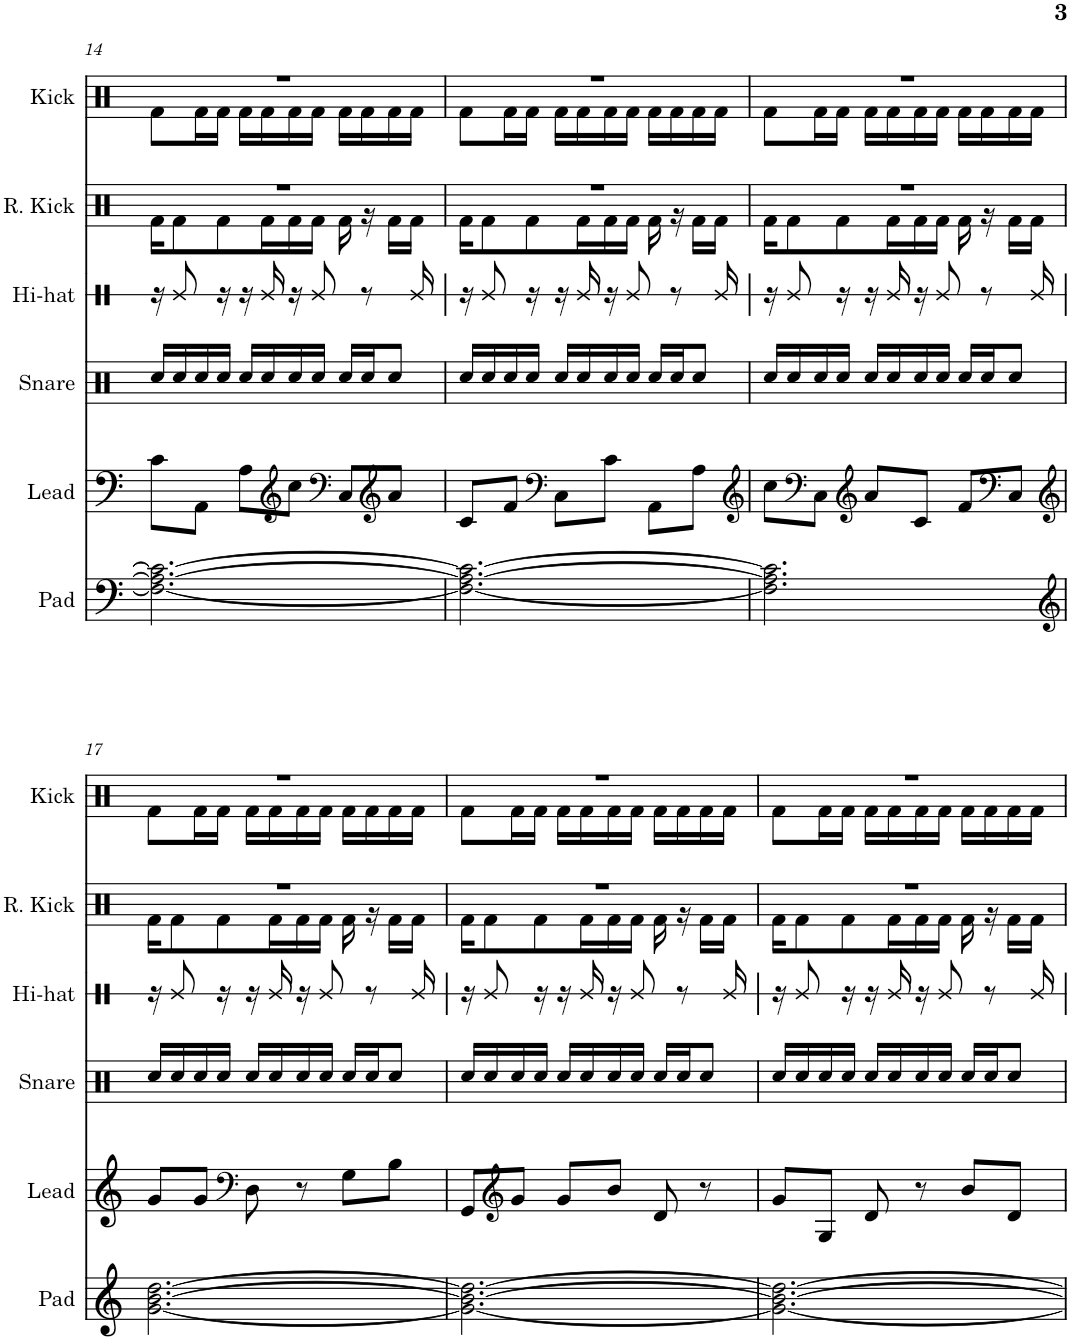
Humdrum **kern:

**kern	**kern	**kern	**kern	**kern	**kern
*part6	*part5	*part4	*part3	*part2	*part1
*staff6	*staff5	*staff4	*staff3	*staff2	*staff1
*I"Pad	*I"Lead	*I"Snare	*I"Hi-hat	*I"Reverb Kick	*I"Kick
*I'Pad	*I'Lead	*I'Snare	*I'Hi-hat	*I'R. Kick	*I'Kick
!!LO:PB:g=z
*clefF4	*clefF4	*clefX	*clefX	*clefX	*clefX
*k[]	*k[]	*k[]	*k[]	*k[]	*k[]
*M3/4	*M3/4	*M3/4	*M3/4	*M3/4	*M3/4
=14	=14	=14	=14	=14	=14
*	*	*	*	*^	*^
2.F\_ 2.A\_ 2.c\_	8c\L	16Rcc/LL	16r	2.r	16Rf\KL	2.r	8Rf\L
.	.	16Rcc/	8Re/	.	8Rf\	.	.
.	8AA\J	16Rcc/	.	.	.	.	16Rf\L
.	.	16Rcc/JJ	16r	.	8Rf\	.	16Rf\JJ
.	8A\L	16Rcc/LL	16r	.	.	.	16Rf\LL
.	.	16Rcc/	16Re/	.	16Rf\L	.	16Rf\
*	*clefG2	*	*	*	*	*	*
.	8cc\J	16Rcc/	16r	.	16Rf\	.	16Rf\
.	.	16Rcc/JJ	8Re/	.	16Rf\JJ	.	16Rf\JJ
*	*clefF4	*	*	*	*	*	*
.	8C/L	16Rcc/LL	.	.	16Rf\	.	16Rf\LL
.	.	16Rcc/J	8r	.	16r	.	16Rf\
*	*clefG2	*	*	*	*	*	*
.	8a/J	8Rcc/J	.	.	16Rf\LL	.	16Rf\
.	.	.	16Re/	.	16Rf\JJ	.	16Rf\JJ
=15	=15	=15	=15	=15	=15	=15	=15
2.F\_ 2.A\_ 2.c\_	8c/L	16Rcc/LL	16r	2.r	16Rf\KL	2.r	8Rf\L
.	.	16Rcc/	8Re/	.	8Rf\	.	.
.	8f/J	16Rcc/	.	.	.	.	16Rf\L
.	.	16Rcc/JJ	16r	.	8Rf\	.	16Rf\JJ
*	*clefF4	*	*	*	*	*	*
.	8C\L	16Rcc/LL	16r	.	.	.	16Rf\LL
.	.	16Rcc/	16Re/	.	16Rf\L	.	16Rf\
.	8c\J	16Rcc/	16r	.	16Rf\	.	16Rf\
.	.	16Rcc/JJ	8Re/	.	16Rf\JJ	.	16Rf\JJ
.	8AA\L	16Rcc/LL	.	.	16Rf\	.	16Rf\LL
.	.	16Rcc/J	8r	.	16r	.	16Rf\
.	8A\J	8Rcc/J	.	.	16Rf\LL	.	16Rf\
.	.	.	16Re/	.	16Rf\JJ	.	16Rf\JJ
=16	=16	=16	=16	=16	=16	=16	=16
*	*clefG2	*	*	*	*	*	*
2.F\] 2.A\] 2.c\]	8cc\L	16Rcc/LL	16r	2.r	16Rf\KL	2.r	8Rf\L
.	.	16Rcc/	8Re/	.	8Rf\	.	.
*	*clefF4	*	*	*	*	*	*
.	8C\J	16Rcc/	.	.	.	.	16Rf\L
.	.	16Rcc/JJ	16r	.	8Rf\	.	16Rf\JJ
*	*clefG2	*	*	*	*	*	*
.	8a/L	16Rcc/LL	16r	.	.	.	16Rf\LL
.	.	16Rcc/	16Re/	.	16Rf\L	.	16Rf\
.	8c/J	16Rcc/	16r	.	16Rf\	.	16Rf\
.	.	16Rcc/JJ	8Re/	.	16Rf\JJ	.	16Rf\JJ
.	8f/L	16Rcc/LL	.	.	16Rf\	.	16Rf\LL
.	.	16Rcc/J	8r	.	16r	.	16Rf\
*	*clefF4	*	*	*	*	*	*
.	8C/J	8Rcc/J	.	.	16Rf\LL	.	16Rf\
.	.	.	16Re/	.	16Rf\JJ	.	16Rf\JJ
!!LO:LB:g=z	!!
=17	=17	=17	=17	=17	=17	=17	=17
*clefG2	*clefG2	*	*	*	*	*	*
[2.g\ [2.b\ [2.dd\	8g/L	16Rcc/LL	16r	2.r	16Rf\KL	2.r	8Rf\L
.	.	16Rcc/	8Re/	.	8Rf\	.	.
.	8g/J	16Rcc/	.	.	.	.	16Rf\L
.	.	16Rcc/JJ	16r	.	8Rf\	.	16Rf\JJ
*	*clefF4	*	*	*	*	*	*
.	8D\	16Rcc/LL	16r	.	.	.	16Rf\LL
.	.	16Rcc/	16Re/	.	16Rf\L	.	16Rf\
.	8r	16Rcc/	16r	.	16Rf\	.	16Rf\
.	.	16Rcc/JJ	8Re/	.	16Rf\JJ	.	16Rf\JJ
.	8G\L	16Rcc/LL	.	.	16Rf\	.	16Rf\LL
.	.	16Rcc/J	8r	.	16r	.	16Rf\
.	8B\J	8Rcc/J	.	.	16Rf\LL	.	16Rf\
.	.	.	16Re/	.	16Rf\JJ	.	16Rf\JJ
=18	=18	=18	=18	=18	=18	=18	=18
2.g\_ 2.b\_ 2.dd\_	8GG/L	16Rcc/LL	16r	2.r	16Rf\KL	2.r	8Rf\L
.	.	16Rcc/	8Re/	.	8Rf\	.	.
*	*clefG2	*	*	*	*	*	*
.	8g/J	16Rcc/	.	.	.	.	16Rf\L
.	.	16Rcc/JJ	16r	.	8Rf\	.	16Rf\JJ
.	8g/L	16Rcc/LL	16r	.	.	.	16Rf\LL
.	.	16Rcc/	16Re/	.	16Rf\L	.	16Rf\
.	8b/J	16Rcc/	16r	.	16Rf\	.	16Rf\
.	.	16Rcc/JJ	8Re/	.	16Rf\JJ	.	16Rf\JJ
.	8d/	16Rcc/LL	.	.	16Rf\	.	16Rf\LL
.	.	16Rcc/J	8r	.	16r	.	16Rf\
.	8r	8Rcc/J	.	.	16Rf\LL	.	16Rf\
.	.	.	16Re/	.	16Rf\JJ	.	16Rf\JJ
=19	=19	=19	=19	=19	=19	=19	=19
2.g\_ 2.b\_ 2.dd\_	8g/L	16Rcc/LL	16r	2.r	16Rf\KL	2.r	8Rf\L
.	.	16Rcc/	8Re/	.	8Rf\	.	.
.	8G/J	16Rcc/	.	.	.	.	16Rf\L
.	.	16Rcc/JJ	16r	.	8Rf\	.	16Rf\JJ
.	8d/	16Rcc/LL	16r	.	.	.	16Rf\LL
.	.	16Rcc/	16Re/	.	16Rf\L	.	16Rf\
.	8r	16Rcc/	16r	.	16Rf\	.	16Rf\
.	.	16Rcc/JJ	8Re/	.	16Rf\JJ	.	16Rf\JJ
.	8b/L	16Rcc/LL	.	.	16Rf\	.	16Rf\LL
.	.	16Rcc/J	8r	.	16r	.	16Rf\
.	8d/J	8Rcc/J	.	.	16Rf\LL	.	16Rf\
.	.	.	16Re/	.	16Rf\JJ	.	16Rf\JJ
*	*	*	*	*v	*v	*	*
*	*	*	*	*	*v	*v
=	=	=	=	=	=
*-	*-	*-	*-	*-	*-
